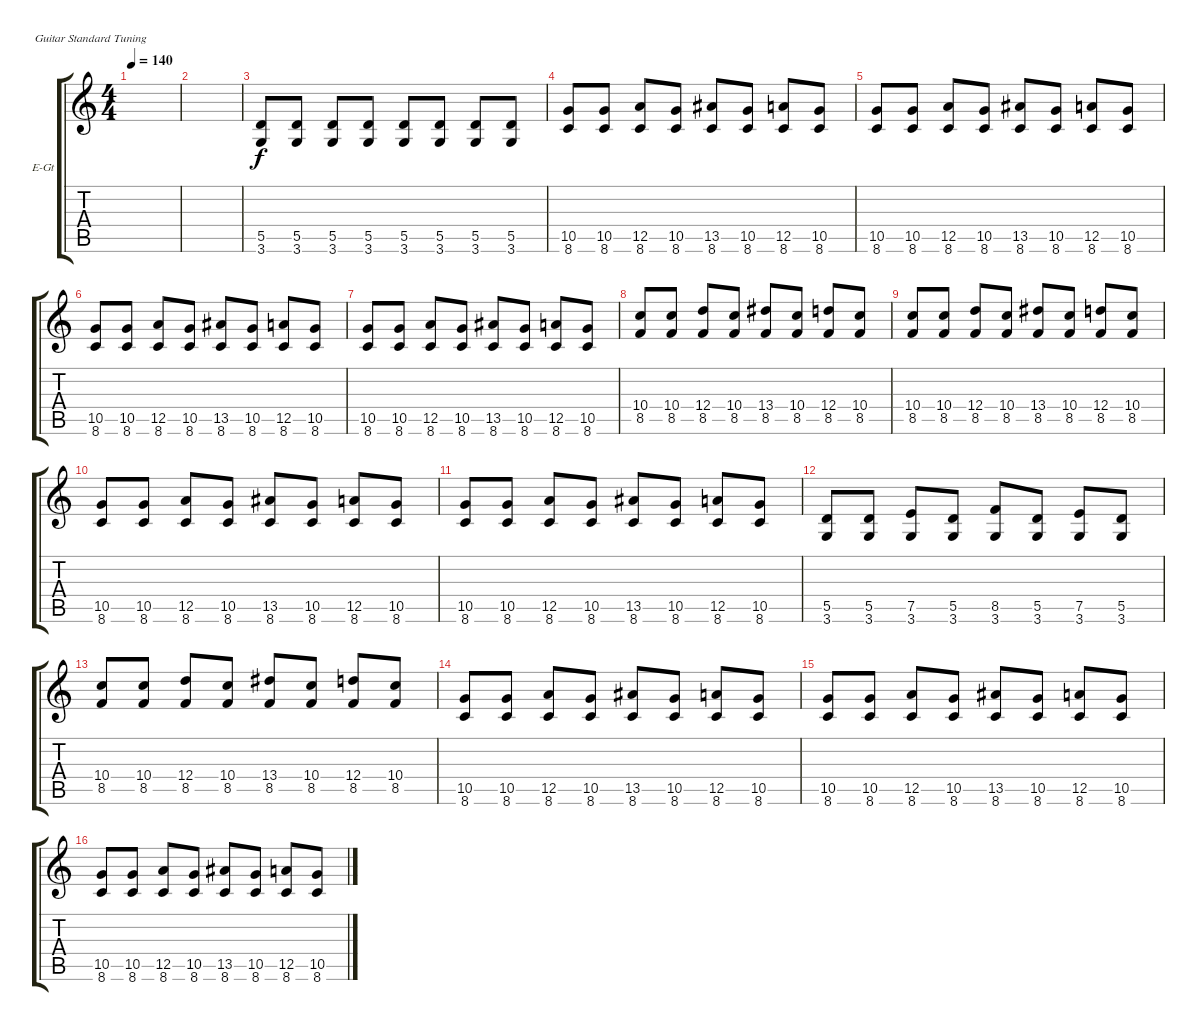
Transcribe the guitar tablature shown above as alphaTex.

\defaultSystemsLayout 4
\bracketExtendMode groupsimilarinstruments
\firstSystemTrackNameOrientation horizontal
\otherSystemsTrackNameOrientation horizontal
\track ("Electric Guitar" "E-Gt") {instrument distortionguitar}
\staff {score tabs}
\tuning (E4 B3 G3 D3 A2 E2)
\ts (4 4)
\tempo 140
\clef g2
\scale
0.485477
\ks c
|
\scale
0.257261 |
\scale
0.257261 (3.6 5.5).8 (3.6 5.5).8 (3.6 5.5).8 (3.6 5.5).8 (3.6 5.5).8 (3.6 5.5).8 (3.6 5.5).8 (3.6 5.5).8 |
\scale
0.333333 (10.5 8.6).8 (8.6 10.5).8 (8.6 12.5).8 (10.5 8.6).8 (8.6 13.5).8 (10.5 8.6).8 (12.5 8.6).8 (8.6 10.5).8 |
\scale
0.333333 (10.5 8.6).8 (8.6 10.5).8 (8.6 12.5).8 (10.5 8.6).8 (8.6 13.5).8 (10.5 8.6).8 (12.5 8.6).8 (8.6 10.5).8 |
\scale
0.333333 (10.5 8.6).8 (8.6 10.5).8 (8.6 12.5).8 (10.5 8.6).8 (8.6 13.5).8 (10.5 8.6).8 (12.5 8.6).8 (8.6 10.5).8 |
\scale
0.333333 (10.5 8.6).8 (8.6 10.5).8 (8.6 12.5).8 (10.5 8.6).8 (8.6 13.5).8 (10.5 8.6).8 (12.5 8.6).8 (8.6 10.5).8 |
\scale
0.333333 (8.5 10.4).8 (8.5 10.4).8 (8.5 12.4).8 (8.5 10.4).8 (8.5 13.4).8 (8.5 10.4).8 (8.5 12.4).8 (8.5 10.4).8 |
\scale
0.333333 (8.5 10.4).8 (8.5 10.4).8 (8.5 12.4).8 (8.5 10.4).8 (8.5 13.4).8 (8.5 10.4).8 (8.5 12.4).8 (8.5 10.4).8 |
\scale
0.333333 (10.5 8.6).8 (8.6 10.5).8 (8.6 12.5).8 (10.5 8.6).8 (8.6 13.5).8 (10.5 8.6).8 (12.5 8.6).8 (8.6 10.5).8 |
\scale
0.333333 (10.5 8.6).8 (8.6 10.5).8 (8.6 12.5).8 (10.5 8.6).8 (8.6 13.5).8 (10.5 8.6).8 (12.5 8.6).8 (8.6 10.5).8 |
\scale
0.333333 (5.5 3.6).8 (5.5 3.6).8 (7.5 3.6).8 (5.5 3.6).8 (8.5 3.6).8 (5.5 3.6).8 (7.5 3.6).8 (5.5 3.6).8 |
\scale
0.333333 (8.5 10.4).8 (8.5 10.4).8 (8.5 12.4).8 (8.5 10.4).8 (8.5 13.4).8 (8.5 10.4).8 (8.5 12.4).8 (8.5 10.4).8 |
\scale
0.333333 (10.5 8.6).8 (8.6 10.5).8 (8.6 12.5).8 (10.5 8.6).8 (8.6 13.5).8 (10.5 8.6).8 (12.5 8.6).8 (8.6 10.5).8 |
\scale
0.333333 (10.5 8.6).8 (8.6 10.5).8 (8.6 12.5).8 (10.5 8.6).8 (8.6 13.5).8 (10.5 8.6).8 (12.5 8.6).8 (8.6 10.5).8 |
(10.5 8.6).8 (8.6 10.5).8 (8.6 12.5).8 (10.5 8.6).8 (8.6 13.5).8 (10.5 8.6).8 (12.5 8.6).8 (8.6 10.5).8
